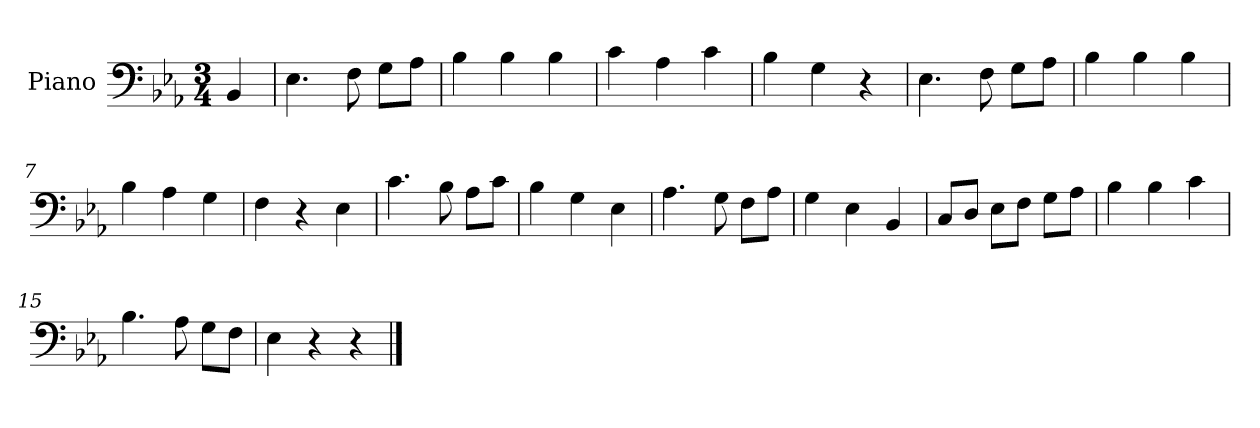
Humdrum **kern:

**kern
*part1
*staff1
*I"Piano
*I'Pno
*clefF4
*k[b-e-a-]
*E-:
*M3/4
=
4BB-/
=1
4.E-\
8F\
8G\L
8A-\J
=2
4B-\
4B-\
4B-\
=3
4c\
4A-\
4c\
=4
4B-\
4G\
4r
=5
4.E-\
8F\
8G\L
8A-\J
=6
4B-\
4B-\
4B-\
=7
4B-\
4A-\
4G\
=8
4F\
4r
4E-\
=9
4.c\
8B-\
8A-\L
8c\J
=10
4B-\
4G\
4E-\
=11
4.A-\
8G\
8F\L
8A-\J
=12
4G\
4E-\
4BB-/
=13
8C/L
8D/J
8E-\L
8F\J
8G\L
8A-\J
=14
4B-\
4B-\
4c\
=15
4.B-\
8A-\
8G\L
8F\J
=16
4E-\
4r
4r
==
*-
